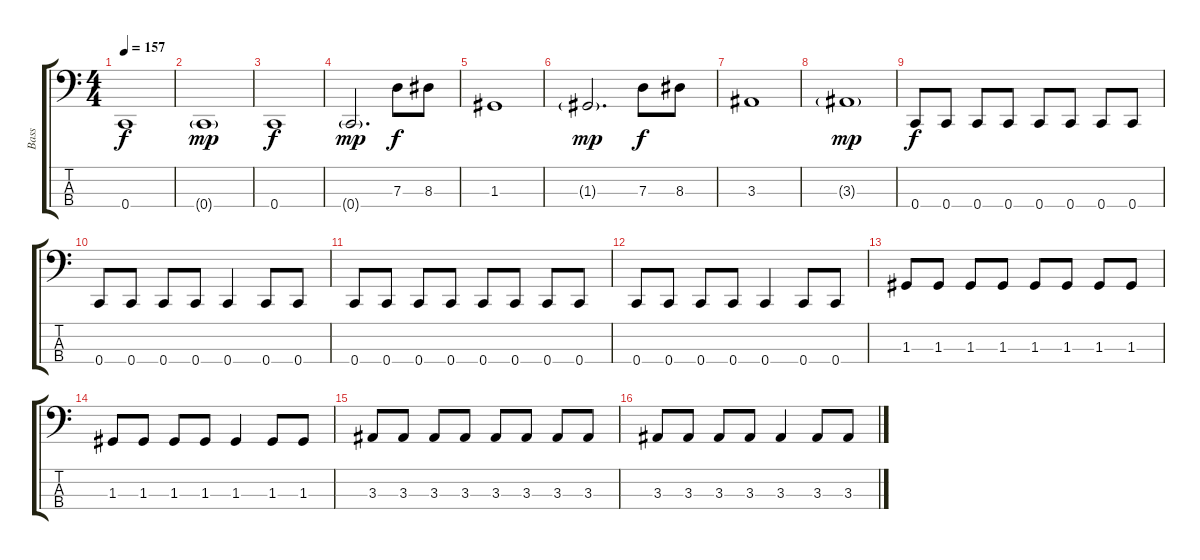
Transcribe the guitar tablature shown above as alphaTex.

\track ("Bass" "Bass") {instrument electricbasspick}
\staff {score tabs}
\tuning (F2 C2 G1 C1) {hide}
\ts (4 4)
\tempo 157
\clef f4
\ks c
0.4.1{dy f} |
0.4{g}.1{dy mp} |
0.4.1{dy f} |
0.4{g}.2{d dy mp} 7.3.8{dy f} 8.3.8 |
1.3.1 |
1.3{g}.2{d dy mp} 7.3.8{dy f} 8.3.8 |
3.3.1 |
3.3{g}.1{dy mp} |
0.4.8{dy f} 0.4.8 0.4.8 0.4.8 0.4.8 0.4.8 0.4.8 0.4.8 |
0.4.8 0.4.8 0.4.8 0.4.8 0.4.4 0.4.8 0.4.8 |
0.4.8 0.4.8 0.4.8 0.4.8 0.4.8 0.4.8 0.4.8 0.4.8 |
0.4.8 0.4.8 0.4.8 0.4.8 0.4.4 0.4.8 0.4.8 |
1.3.8 1.3.8 1.3.8 1.3.8 1.3.8 1.3.8 1.3.8 1.3.8 |
1.3.8 1.3.8 1.3.8 1.3.8 1.3.4 1.3.8 1.3.8 |
3.3.8 3.3.8 3.3.8 3.3.8 3.3.8 3.3.8 3.3.8 3.3.8 |
3.3.8 3.3.8 3.3.8 3.3.8 3.3.4 3.3.8 3.3.8
